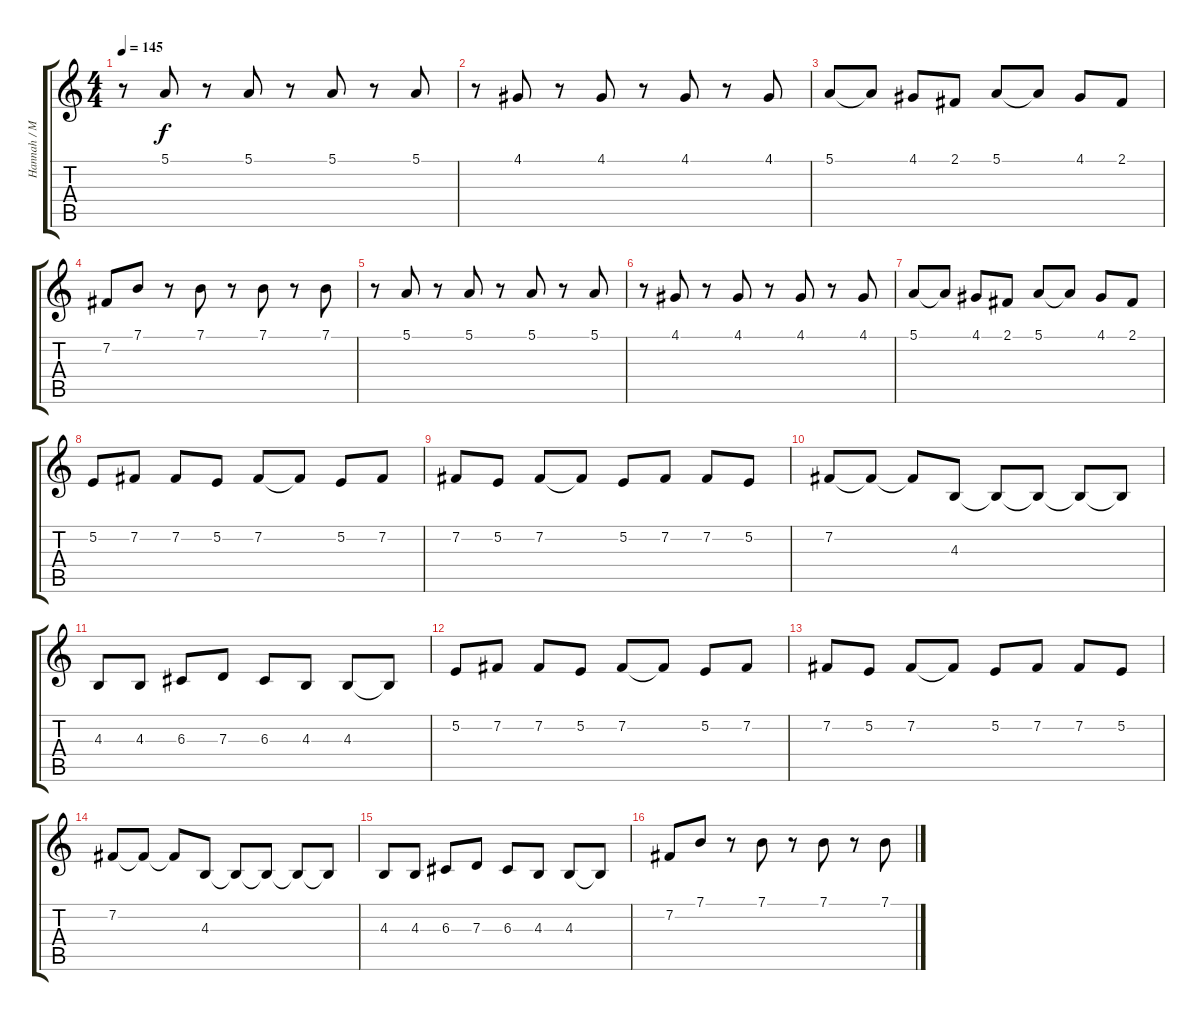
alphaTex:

\track ("Hannah / Miley" "Hannah / M") {instrument tenorsax}
\staff {score tabs}
\tuning (E4 B3 G3 D3 A2 E2) {hide}
\ts (4 4)
\tempo 145
\clef g2
\ks c
r.8{dy f} 5.1.8 r.8 5.1.8 r.8 5.1.8 r.8 5.1.8 |
r.8 4.1.8 r.8 4.1.8 r.8 4.1.8 r.8 4.1.8 |
5.1.8 5.1{t}.8 4.1.8 2.1.8 5.1.8 5.1{t}.8 4.1.8 2.1.8 |
7.2.8 7.1.8 r.8 7.1.8 r.8 7.1.8 r.8 7.1.8 |
r.8 5.1.8 r.8 5.1.8 r.8 5.1.8 r.8 5.1.8 |
r.8 4.1.8 r.8 4.1.8 r.8 4.1.8 r.8 4.1.8 |
5.1.8 5.1{t}.8 4.1.8 2.1.8 5.1.8 5.1{t}.8 4.1.8 2.1.8 |
5.2.8 7.2.8 7.2.8 5.2.8 7.2.8 7.2{t}.8 5.2.8 7.2.8 |
7.2.8 5.2.8 7.2.8 7.2{t}.8 5.2.8 7.2.8 7.2.8 5.2.8 |
7.2.8 7.2{t}.8 7.2{t}.8 4.3.8 4.3{t}.8 4.3{t}.8 4.3{t}.8 4.3{t}.8 |
4.3.8 4.3.8 6.3.8 7.3.8 6.3.8 4.3.8 4.3.8 4.3{t}.8 |
5.2.8 7.2.8 7.2.8 5.2.8 7.2.8 7.2{t}.8 5.2.8 7.2.8 |
7.2.8 5.2.8 7.2.8 7.2{t}.8 5.2.8 7.2.8 7.2.8 5.2.8 |
7.2.8 7.2{t}.8 7.2{t}.8 4.3.8 4.3{t}.8 4.3{t}.8 4.3{t}.8 4.3{t}.8 |
4.3.8 4.3.8 6.3.8 7.3.8 6.3.8 4.3.8 4.3.8 4.3{t}.8 |
7.2.8 7.1.8 r.8 7.1.8 r.8 7.1.8 r.8 7.1.8
